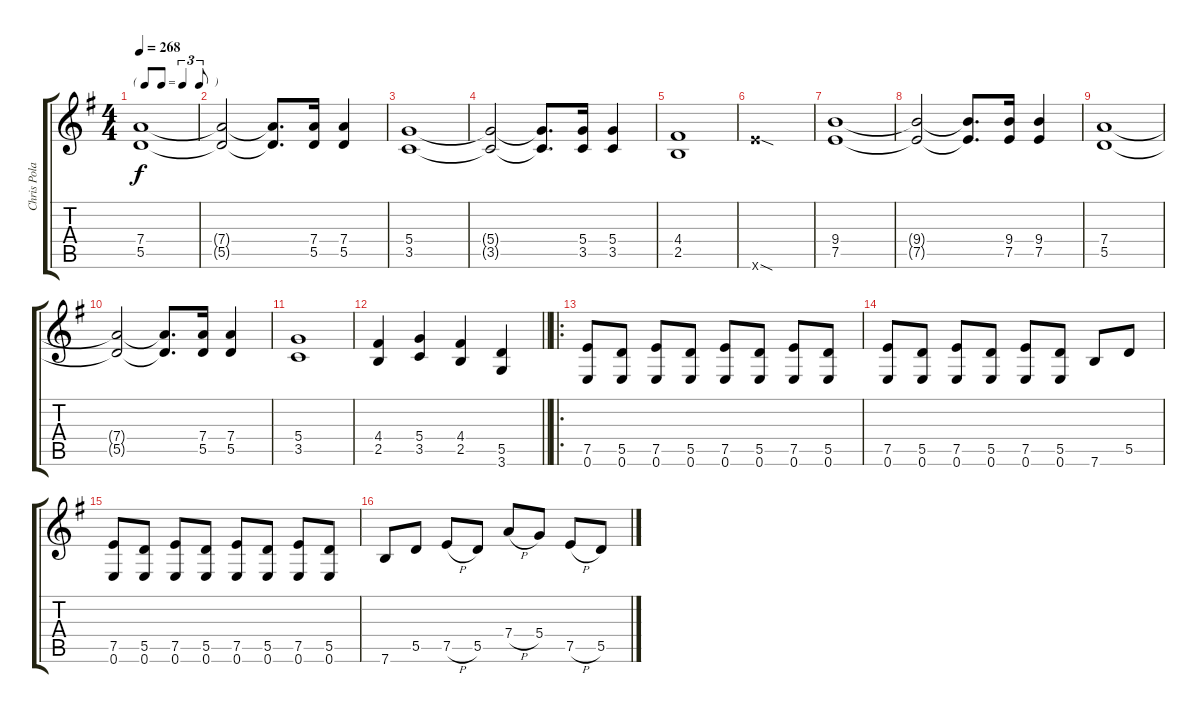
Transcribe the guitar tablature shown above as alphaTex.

\track ("Chris Poland" "Chris Pola") {instrument distortionguitar}
\staff {score tabs}
\tuning (E4 B3 G3 D3 A2 E2) {hide}
\ts (4 4)
\tf triplet8th
\tempo 268
\clef g2
\ks g
(7.4 5.5).1{dy f} |
(7.4{t} 5.5{t}).2 (7.4{t} 5.5{t}).8{d} (7.4 5.5).16 (7.4 5.5).4 |
(5.4 3.5).1 |
(5.4{t} 3.5{t}).2 (5.4{t} 3.5{t}).8{d} (5.4 3.5).16 (5.4 3.5).4 |
(4.4 2.5).1 |
12.6{sod x}.1 |
(9.4 7.5).1 |
(9.4{t} 7.5{t}).2 (9.4{t} 7.5{t}).8{d} (9.4 7.5).16 (9.4 7.5).4 |
(7.4 5.5).1 |
(7.4{t} 5.5{t}).2 (7.4{t} 5.5{t}).8{d} (7.4 5.5).16 (7.4 5.5).4 |
(5.4 3.5).1 |
\barLineRight lightlight
(4.4 2.5).4 (5.4 3.5).4 (4.4 2.5).4 (5.5 3.6).4 |
\ro
(7.5 0.6).8 (5.5 0.6).8 (7.5 0.6).8 (5.5 0.6).8 (7.5 0.6).8 (5.5 0.6).8 (7.5 0.6).8 (5.5 0.6).8 |
(7.5 0.6).8 (5.5 0.6).8 (7.5 0.6).8 (5.5 0.6).8 (7.5 0.6).8 (5.5 0.6).8 7.6.8 5.5.8 |
(7.5 0.6).8 (5.5 0.6).8 (7.5 0.6).8 (5.5 0.6).8 (7.5 0.6).8 (5.5 0.6).8 (7.5 0.6).8 (5.5 0.6).8 |
7.6.8 5.5.8 7.5{h}.8 5.5.8 7.4{h}.8 5.4.8 7.5{h}.8 5.5.8
